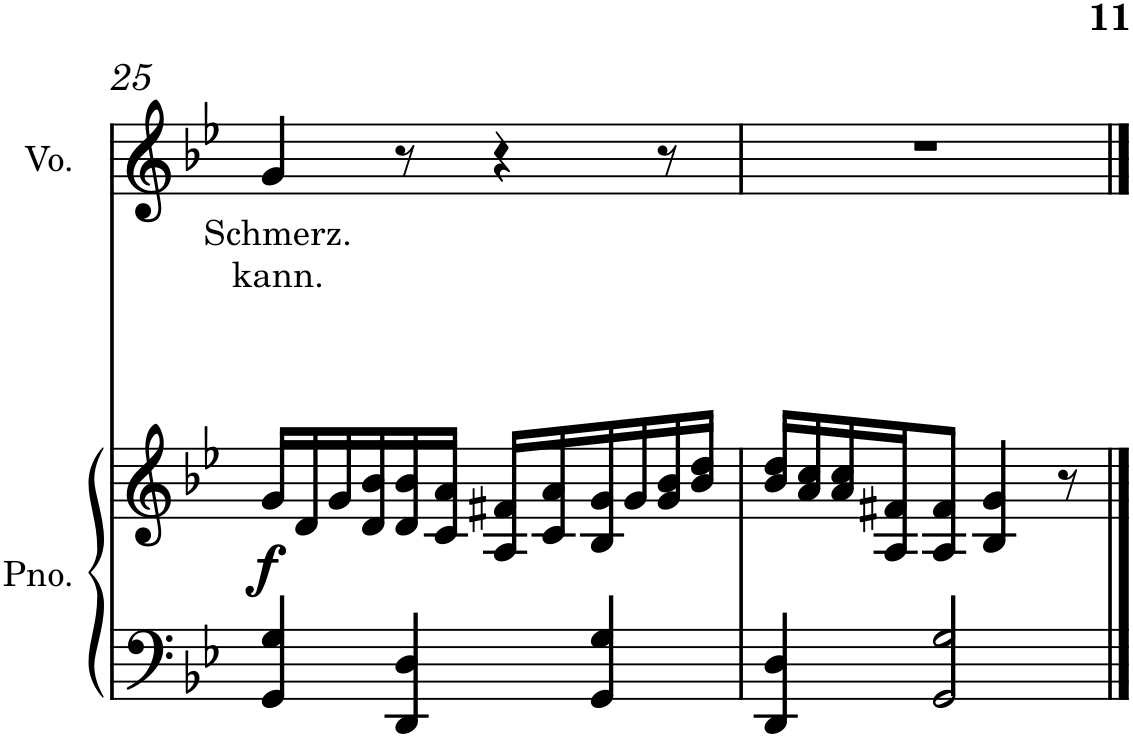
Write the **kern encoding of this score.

**kern	**kern	**dynam	**kern	**text	**text
*part2	*part2	*part2	*part1	*part1	*part1
*staff3	*staff2	*staff2/3	*staff1	*staff1	*staff1
*I"Piano	*	*	*I"Voice	*	*
*I'Pno.	*	*	*I'Vo.	*	*
!!LO:PB:g=z
*clefF4	*clefG2	*	*clefG2	*	*
*k[b-e-]	*k[b-e-]	*	*k[b-e-]	*	*
*M6/8	*M6/8	*	*M6/8	*	*
=25	=25	=25	=25	=25	=25
!	!	!LO:DY:b	!	!LO:LY:b	!LO:LY:b
4GG/ 4G/	16g/LL	f	4g/	Schmerz.	kann.
.	16d/	.	.	.	.
.	16g/	.	.	.	.
.	16d/ 16b-/	.	.	.	.
4DD/ 4D/	16d/ 16b-/	.	8r	.	.
.	16c/ 16a/JJ	.	.	.	.
.	16A/ 16f#X/LL	.	4r	.	.
.	16c/ 16a/	.	.	.	.
4GG/ 4G/	16B-/ 16g/	.	.	.	.
.	16g/	.	.	.	.
.	16g/ 16b-/	.	8r	.	.
.	16b-/ 16dd/JJ	.	.	.	.
=26	=26	=26	=26	=26	=26
4DD/ 4D/	16b-/ 16dd/LL	.	2.r	.	.
.	16a/ 16cc/	.	.	.	.
.	16a/ 16cc/	.	.	.	.
.	16A/ 16f#X/J	.	.	.	.
2GG/ 2G/	8A/ 8f#/J	.	.	.	.
.	4B-/ 4g/	.	.	.	.
.	8r	.	.	.	.
==	==	==	==	==	==
*-	*-	*-	*-	*-	*-
